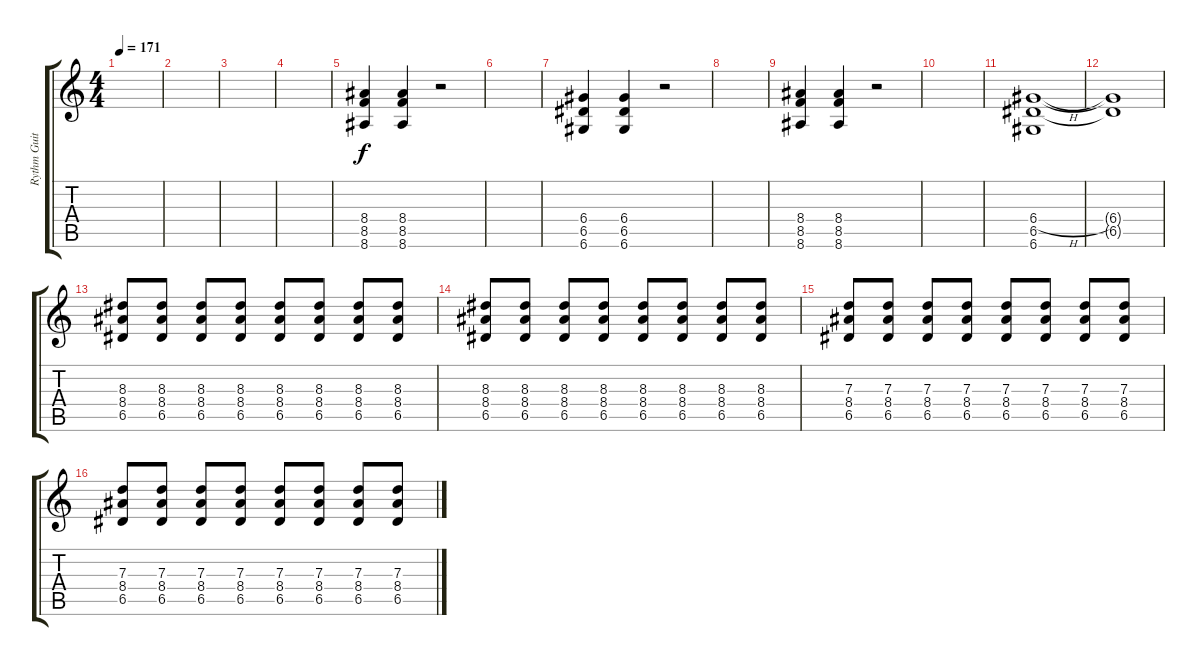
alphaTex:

\track ("Rythm Guitar" "Rythm Guit") {instrument overdrivenguitar}
\staff {score tabs}
\tuning (E4 B3 G3 D3 A2 D2) {hide}
\ts (4 4)
\tempo 171
\clef g2
\ks c
|
|
|
|
(8.4 8.5 8.6).4 (8.4 8.5 8.6).4 r.2 |
|
(6.4 6.5 6.6).4 (6.4 6.5 6.6).4 r.2 |
|
(8.4 8.5 8.6).4 (8.4 8.5 8.6).4 r.2 |
|
(6.4{h} 6.5 6.6).1 |
(6.4{t} 6.5{t}).1 |
(8.3 8.4 6.5).8 (8.3 8.4 6.5).8 (8.3 8.4 6.5).8 (8.3 8.4 6.5).8 (8.3 8.4 6.5).8 (8.3 8.4 6.5).8 (8.3 8.4 6.5).8 (8.3 8.4 6.5).8 |
(8.3 8.4 6.5).8 (8.3 8.4 6.5).8 (8.3 8.4 6.5).8 (8.3 8.4 6.5).8 (8.3 8.4 6.5).8 (8.3 8.4 6.5).8 (8.3 8.4 6.5).8 (8.3 8.4 6.5).8 |
(7.3 8.4 6.5).8 (7.3 8.4 6.5).8 (7.3 8.4 6.5).8 (7.3 8.4 6.5).8 (7.3 8.4 6.5).8 (7.3 8.4 6.5).8 (7.3 8.4 6.5).8 (7.3 8.4 6.5).8 |
(7.3 8.4 6.5).8 (7.3 8.4 6.5).8 (7.3 8.4 6.5).8 (7.3 8.4 6.5).8 (7.3 8.4 6.5).8 (7.3 8.4 6.5).8 (7.3 8.4 6.5).8 (7.3 8.4 6.5).8
